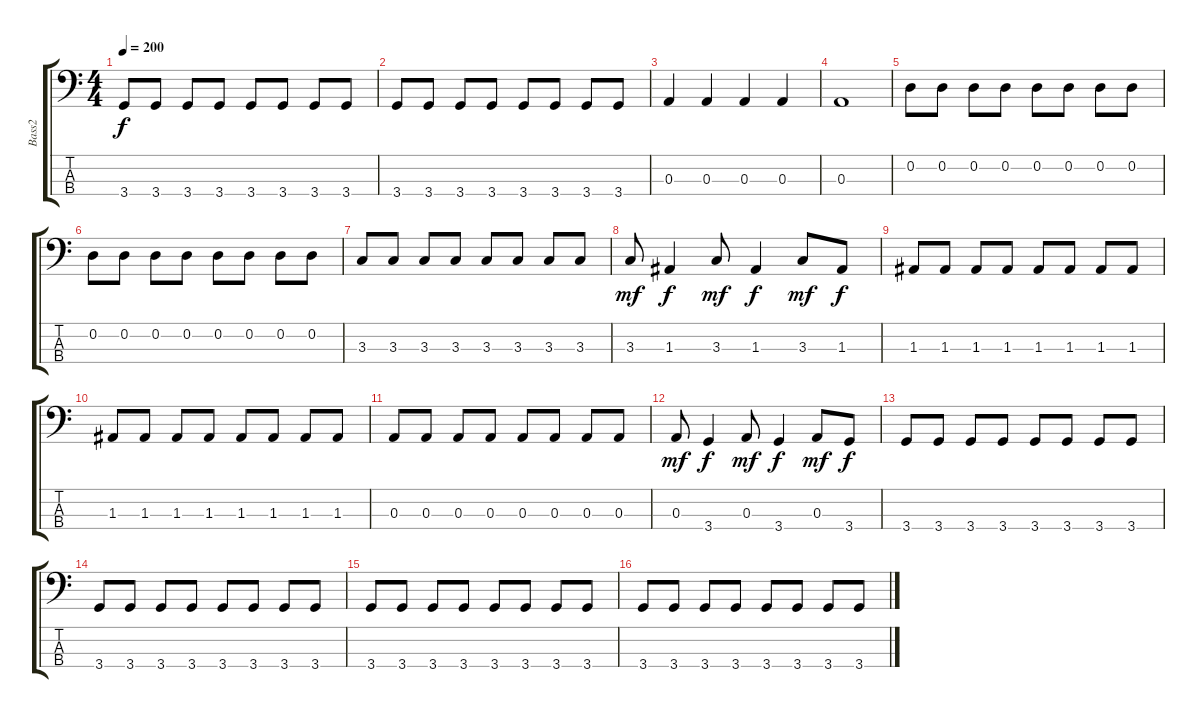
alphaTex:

\track ("Bass2" "Bass2") {instrument electricbassfinger}
\staff {score tabs}
\tuning (G2 D2 A1 E1) {hide}
\ts (4 4)
\tempo 200
\clef f4
\ks c
3.4.8{dy f} 3.4.8 3.4.8 3.4.8 3.4.8 3.4.8 3.4.8 3.4.8 |
3.4.8 3.4.8 3.4.8 3.4.8 3.4.8 3.4.8 3.4.8 3.4.8 |
0.3.4 0.3.4 0.3.4 0.3.4 |
0.3.1 |
0.2.8 0.2.8 0.2.8 0.2.8 0.2.8 0.2.8 0.2.8 0.2.8 |
0.2.8 0.2.8 0.2.8 0.2.8 0.2.8 0.2.8 0.2.8 0.2.8 |
3.3.8 3.3.8 3.3.8 3.3.8 3.3.8 3.3.8 3.3.8 3.3.8 |
3.3.8{dy mf} 1.3.4{dy f} 3.3.8{dy mf} 1.3.4{dy f} 3.3.8{dy mf} 1.3.8{dy f} |
1.3.8 1.3.8 1.3.8 1.3.8 1.3.8 1.3.8 1.3.8 1.3.8 |
1.3.8 1.3.8 1.3.8 1.3.8 1.3.8 1.3.8 1.3.8 1.3.8 |
0.3.8 0.3.8 0.3.8 0.3.8 0.3.8 0.3.8 0.3.8 0.3.8 |
0.3.8{dy mf} 3.4.4{dy f} 0.3.8{dy mf} 3.4.4{dy f} 0.3.8{dy mf} 3.4.8{dy f} |
3.4.8 3.4.8 3.4.8 3.4.8 3.4.8 3.4.8 3.4.8 3.4.8 |
3.4.8 3.4.8 3.4.8 3.4.8 3.4.8 3.4.8 3.4.8 3.4.8 |
3.4.8 3.4.8 3.4.8 3.4.8 3.4.8 3.4.8 3.4.8 3.4.8 |
3.4.8 3.4.8 3.4.8 3.4.8 3.4.8 3.4.8 3.4.8 3.4.8
